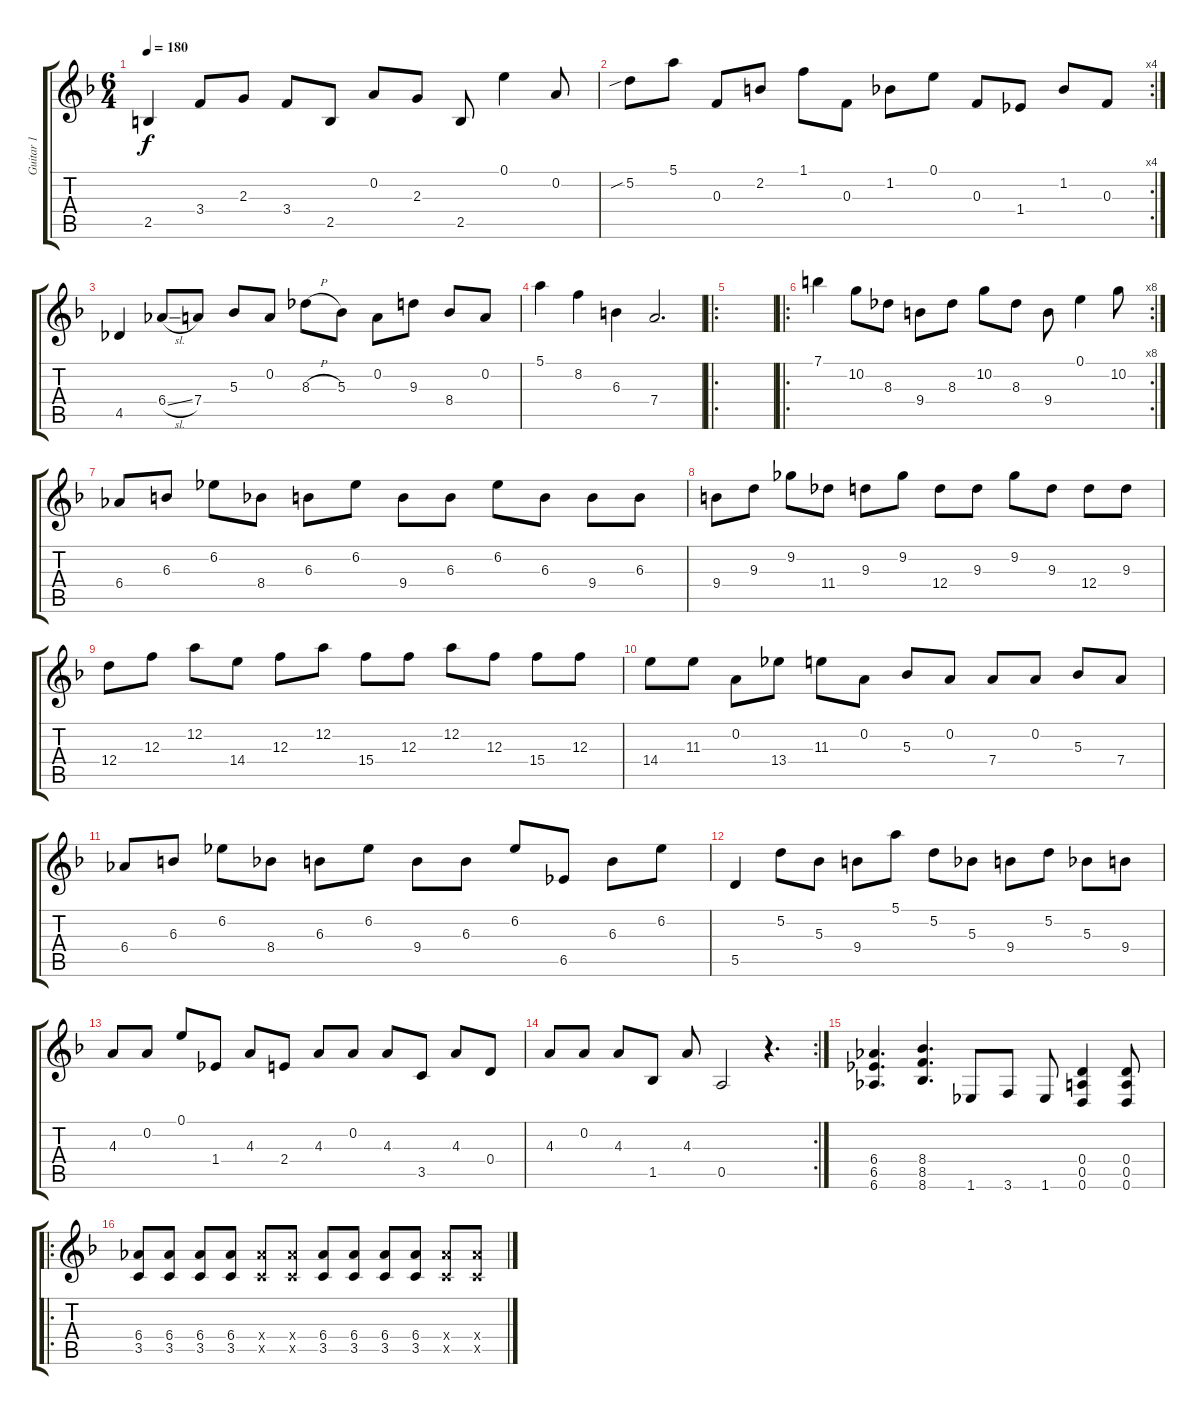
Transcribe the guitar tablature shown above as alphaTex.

\track ("Guitar 1" "Guitar 1") {instrument distortionguitar}
\staff {score tabs}
\tuning (E4 A3 F3 D3 A2 D2) {hide}
\ts (6 4)
\tempo 180
\clef g2
\ks dminor
2.5.4{dy f} 3.4.8 2.3.8 3.4.8 2.5.8 0.2.8 2.3.8 2.5.8 0.1.4 0.2.8 |
\rc 4
5.2{sib}.8 5.1.8 0.3.8 2.2.8 1.1.8 0.3.8 1.2.8 0.1.8 0.3.8 1.4.8 1.2.8 0.3.8 |
4.5.4 6.4{sl}.8 7.4.8 5.3.8 0.2.8 8.3{h}.8 5.3.8 0.2.8 9.3.8 8.4.8 0.2.8 |
5.1.4 8.2.4 6.3.4 7.4.2{d} |
\ro
|
\ro
\rc 8
7.1.4 10.2.8 8.3.8 9.4.8 8.3.8 10.2.8 8.3.8 9.4.8 0.1.4 10.2.8 |
6.4.8 6.3.8 6.2.8 8.4.8 6.3.8 6.2.8 9.4.8 6.3.8 6.2.8 6.3.8 9.4.8 6.3.8 |
9.4.8 9.3.8 9.2.8 11.4.8 9.3.8 9.2.8 12.4.8 9.3.8 9.2.8 9.3.8 12.4.8 9.3.8 |
12.4.8 12.3.8 12.2.8 14.4.8 12.3.8 12.2.8 15.4.8 12.3.8 12.2.8 12.3.8 15.4.8 12.3.8 |
14.4.8 11.3.8 0.2.8 13.4.8 11.3.8 0.2.8 5.3.8 0.2.8 7.4.8 0.2.8 5.3.8 7.4.8 |
6.4.8 6.3.8 6.2.8 8.4.8 6.3.8 6.2.8 9.4.8 6.3.8 6.2.8 6.5.8 6.3.8 6.2.8 |
5.5.4 5.2.8 5.3.8 9.4.8 5.1.8 5.2.8 5.3.8 9.4.8 5.2.8 5.3.8 9.4.8 |
4.3.8 0.2.8 0.1.8 1.4.8 4.3.8 2.4.8 4.3.8 0.2.8 4.3.8 3.5.8 4.3.8 0.4.8 |
\rc 2
4.3.8 0.2.8 4.3.8 1.5.8 4.3.8 0.5.2 r.4{d} |
(6.4 6.5 6.6).4{d} (8.4 8.5 8.6).4{d} 1.6.8 3.6.8 1.6.8 (0.4 0.5 0.6).4 (0.4 0.5 0.6).8 |
\ro
(6.4 3.5).8 (6.4 3.5).8 (6.4 3.5).8 (6.4 3.5).8 (6.4{x} 3.5{x}).8 (6.4{x} 3.5{x}).8 (6.4 3.5).8 (6.4 3.5).8 (6.4 3.5).8 (6.4 3.5).8 (6.4{x} 3.5{x}).8 (6.4{x} 3.5{x}).8
